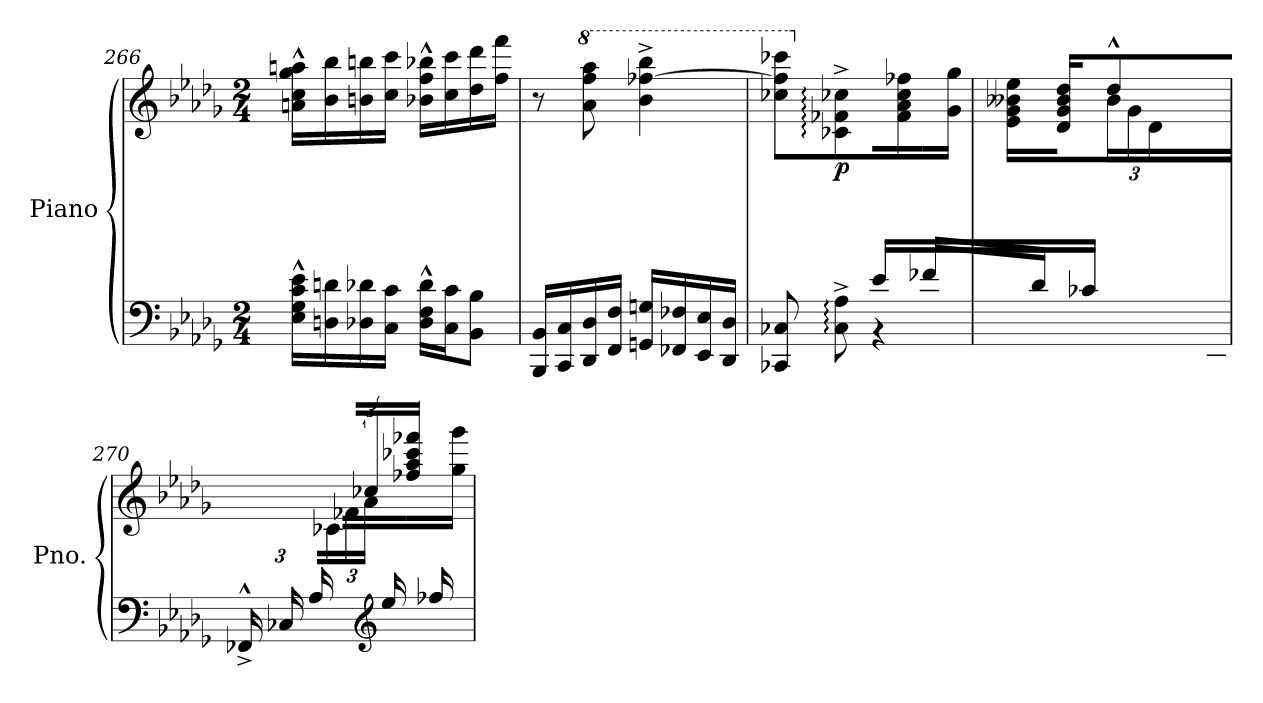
**kern	**kern	**dynam
*part1	*part1	*part1
*staff2	*staff1	*staff1/2
*I"Piano	*	*
*I'Pno.	*	*
*clefF4	*clefG2	*
*k[b-e-a-d-g-]	*k[b-e-a-d-g-]	*
*M2/4	*M2/4	*
=266	=266	=266
16E-\^^ 16G-\^^ 16c\^^ 16e-\^^LL	16an\^^ 16cc\^^ 16gg-\^^ 16aan\^^LL	.
16Dn\ 16dn\	16b-\ 16bb-\	.
16D-X\ 16d-X\	16bn\ 16bbn\	.
16C\ 16c\JJ	16cc\ 16ccc\JJ	.
16D-\^^ 16F\^^ 16d-\^^LL	16b-X\^^ 16ff\^^ 16bb-X\^^LL	.
16C\ 16c\J	16cc\ 16ccc\	.
8BB-\ 8B-\J	16dd-\ 16ddd-\	.
.	16ff\ 16fff\JJ	.
=267	=267	=267
16BBB-/ 16BB-/LL	8r	.
16CC/ 16C/	.	.
*	*8va	*
16DD-/ 16D-/	8aa-\ 8fff\ 8aaa-\	.
16FF/ 16F/JJ	.	.
16GGn/ 16Gn/LL	4bb-\^ [4fff-X\^ 4bbb-\^	.
16FF-X/ 16F-X/	.	.
16EE-/ 16E-/	.	.
16DD-/ 16D-/JJ	.	.
!!LO:PB:g=z
=268	=268	=268
*^	*	*
4ryy	8CC-X/ 8C-X/	8ccc-X\ 8fff-\] 8cccc-X\	.
*	*	*X8va	*
!	!	!	!LO:DY:b
.	8C-\:^ 8A-\:^	8c-X/:^ 8f-X/:^ 8cc-X/:^	p
16e-/LL	4r	16ryy	.
16ryy	.	16f-\ 16a-\ 16cc-\ 16ff-X\JJ	.
16f-X/LL	.	16ryy	.
16ryy	.	16g-\ 16gg-\JJ	.
=269	=269	=269	=269
*	*^	*^	*
16ryy	4.ryy	4ryy	16e-\ 16g-\ 16b--X\ 16ee-\LL	4rDyy	.
16d-/JJ	.	.	16ryy	.	.
16ryy	.	.	16d-\ 16g-\ 16b--\ 16dd-\LL	.	.
16c-X/JJ	.	.	16ryy	.	.
*	*	*	*	*Xbrackettup	*
4ryy	.	4ryy	4dd-^^/	24b--\LL	.
.	.	.	.	24g-\	.
.	.	.	.	24d-\	.
*	*Xbrackettup	*	*	*	*
.	24B--X/	.	.	8ryy	.
.	24C-X/	.	.	.	.
.	24EE-/JJ	.	.	.	.
=270	=270	=270	=270	=270	=270
4ryy	24FF-X^^^/LL	4ryy	8ryy	8ryy	.
.	24C-X/	.	.	.	.
.	24A-/	.	.	.	.
*	*	*	*brackettup	*Xbrackettup	*
.	4.ryy	.	24ryy	24c-X\	.
.	.	.	24ryy	24f-X\	.
.	.	.	24cc-X/	24a-\JJ	.
*clefG2	*	*	*	*	*
16ee-/LL	.	4reyy	16ryy	4rcyy	.
16ryy	.	.	16ff-X\ 16aa-\ 16ccc-X\ 16fff-X\JJ	.	.
16ff-X/LL	.	.	16ryy	.	.
16ryy	.	.	16gg-\ 16ggg-\JJ	.	.
*v	*v	*v	*	*	*
*	*v	*v	*
=	=	=
*-	*-	*-
